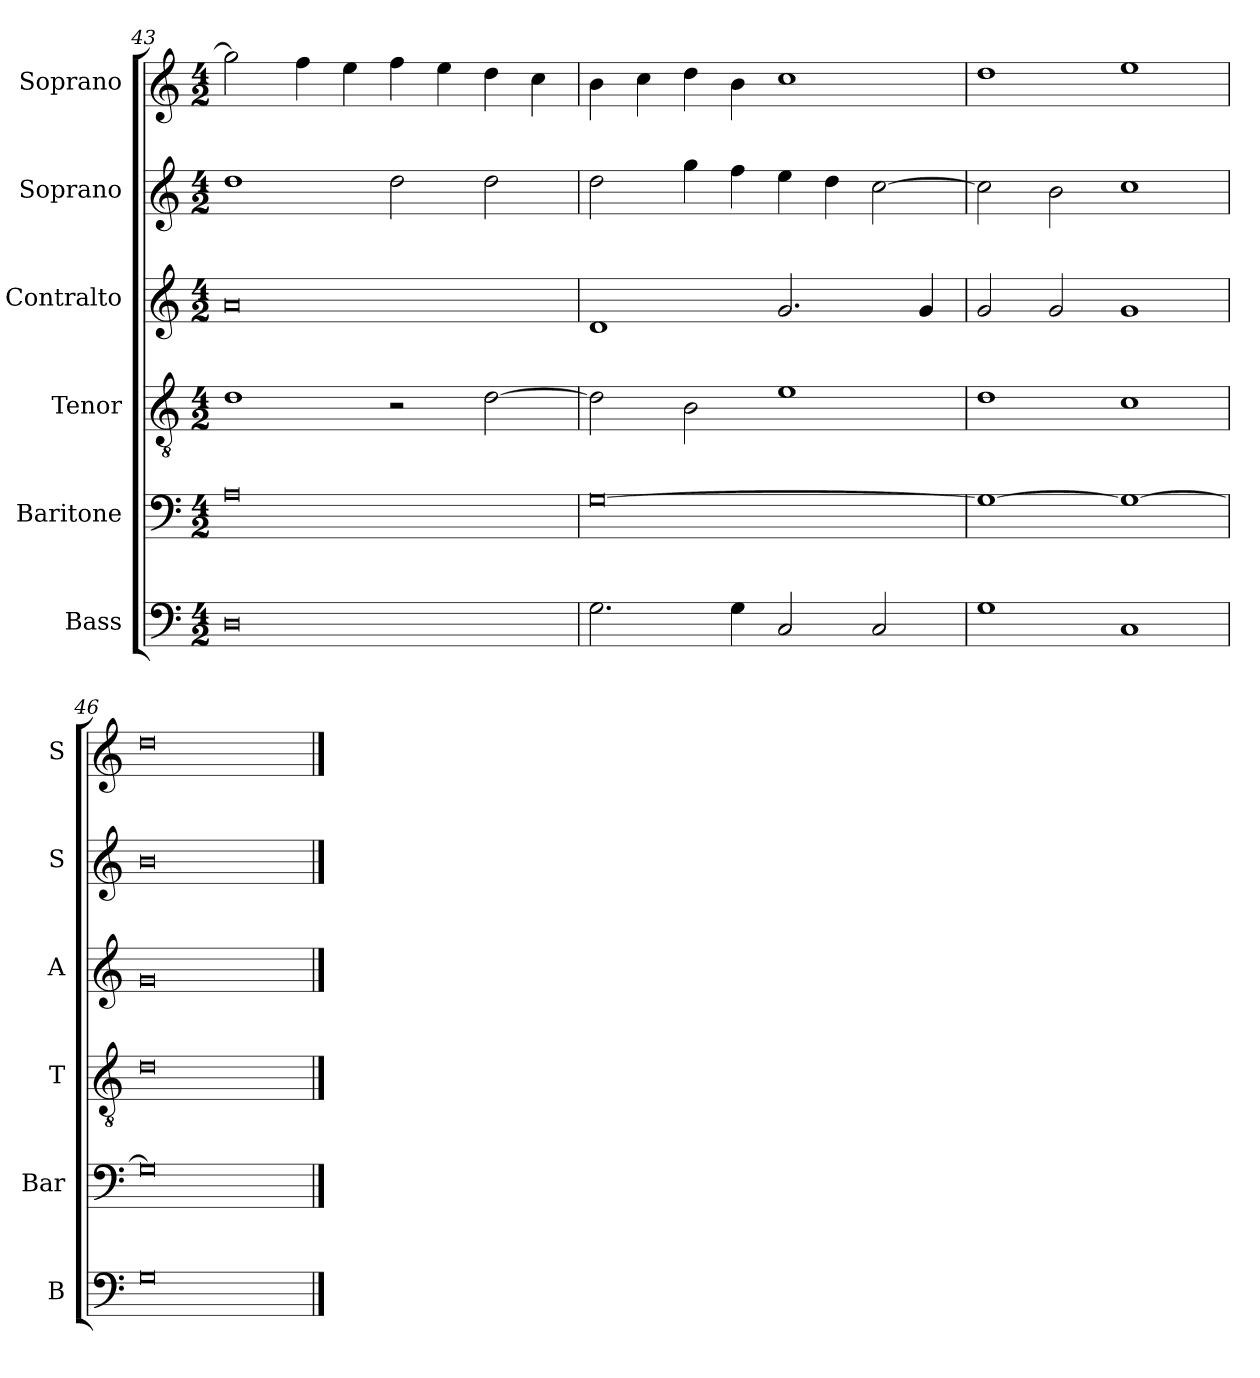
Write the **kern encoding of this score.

**kern	**kern	**kern	**kern	**kern	**kern
*part6	*part5	*part4	*part3	*part2	*part1
*staff6	*staff5	*staff4	*staff3	*staff2	*staff1
*I"Bass	*I"Baritone	*I"Tenor	*I"Contralto	*I"Soprano	*I"Soprano
*I'B	*I'Bar	*I'T	*I'A	*I'S	*I'S
*clefF4	*clefF4	*clefGv2	*clefG2	*clefG2	*clefG2
*k[]	*k[]	*k[]	*k[]	*k[]	*k[]
*G:mix	*G:mix	*G:mix	*G:mix	*G:mix	*G:mix
*M4/2	*M4/2	*M4/2	*M4/2	*M4/2	*M4/2
=43	=43	=43	=43	=43	=43
0D	0A	1d	0a	1dd	2gg]
.	.	.	.	.	4ff
.	.	.	.	.	4ee
.	.	2r	.	2dd	4ff
.	.	.	.	.	4ee
.	.	[2d	.	2dd	4dd
.	.	.	.	.	4cc
=44	=44	=44	=44	=44	=44
2.G	[0G	2d]	1d	2dd	4b
.	.	.	.	.	4cc
.	.	2B	.	4gg	4dd
4G	.	.	.	4ff	4b
2C	.	1e	2.g	4ee	1cc
.	.	.	.	4dd	.
2C	.	.	.	[2cc	.
.	.	.	4g	.	.
=45	=45	=45	=45	=45	=45
1G	1G_	1d	2g	2cc]	1dd
.	.	.	2g	2b	.
1C	1G_	1c	1g	1cc	1ee
=46	=46	=46	=46	=46	=46
0G	0G]	0d	0g	0b	0dd
==	==	==	==	==	==
*-	*-	*-	*-	*-	*-
